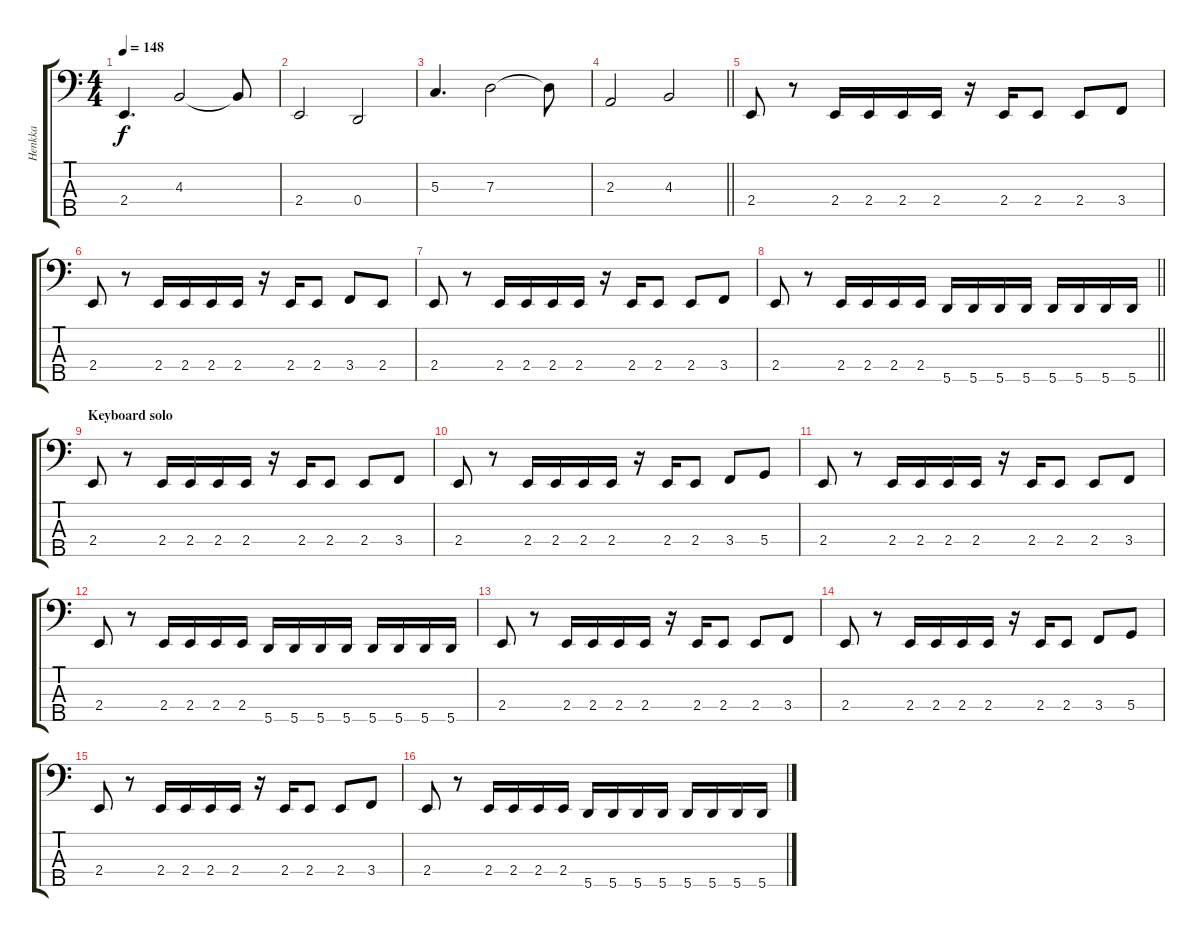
\track ("Henkka" "Henkka") {instrument electricbasspick}
\staff {score tabs}
\tuning (F2 C2 G1 D1 A0) {hide}
\ts (4 4)
\tempo 148
\clef f4
\ks c
2.4.4{d dy f} 4.3.2 4.3{t}.8 |
2.4.2 0.4.2 |
5.3.4{d} 7.3.2 7.3{t}.8 |
\barLineRight lightlight
2.3.2 4.3.2 |
2.4.8 r.8 2.4.16 2.4.16 2.4.16 2.4.16 r.16 2.4.16 2.4.8 2.4.8 3.4.8 |
2.4.8 r.8 2.4.16 2.4.16 2.4.16 2.4.16 r.16 2.4.16 2.4.8 3.4.8 2.4.8 |
2.4.8 r.8 2.4.16 2.4.16 2.4.16 2.4.16 r.16 2.4.16 2.4.8 2.4.8 3.4.8 |
\barLineRight lightlight
2.4.8 r.8 2.4.16 2.4.16 2.4.16 2.4.16 5.5.16 5.5.16 5.5.16 5.5.16 5.5.16 5.5.16 5.5.16 5.5.16 |
\section ("" "Keyboard solo")
2.4.8 r.8 2.4.16 2.4.16 2.4.16 2.4.16 r.16 2.4.16 2.4.8 2.4.8 3.4.8 |
2.4.8 r.8 2.4.16 2.4.16 2.4.16 2.4.16 r.16 2.4.16 2.4.8 3.4.8 5.4.8 |
2.4.8 r.8 2.4.16 2.4.16 2.4.16 2.4.16 r.16 2.4.16 2.4.8 2.4.8 3.4.8 |
2.4.8 r.8 2.4.16 2.4.16 2.4.16 2.4.16 5.5.16 5.5.16 5.5.16 5.5.16 5.5.16 5.5.16 5.5.16 5.5.16 |
2.4.8 r.8 2.4.16 2.4.16 2.4.16 2.4.16 r.16 2.4.16 2.4.8 2.4.8 3.4.8 |
2.4.8 r.8 2.4.16 2.4.16 2.4.16 2.4.16 r.16 2.4.16 2.4.8 3.4.8 5.4.8 |
2.4.8 r.8 2.4.16 2.4.16 2.4.16 2.4.16 r.16 2.4.16 2.4.8 2.4.8 3.4.8 |
2.4.8 r.8 2.4.16 2.4.16 2.4.16 2.4.16 5.5.16 5.5.16 5.5.16 5.5.16 5.5.16 5.5.16 5.5.16 5.5.16
